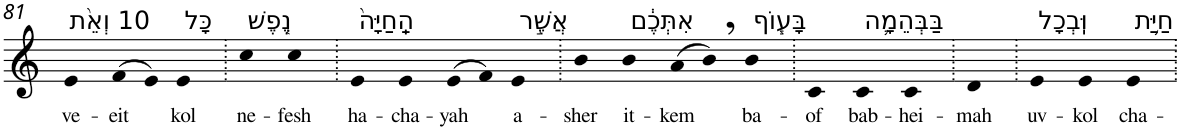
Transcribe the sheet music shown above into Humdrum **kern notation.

**kern	**text
*part1	*part1
*staff1	*staff1
*I"Piano	*
*I'Pno	*
!!LO:PB:g=z
*clefG2	*
*k[]	*
=81	=81
!LO:TX:a:t=10 וְאֵ֨ת	!
!	!LO:LY:b
4e	ve-
!	!LO:LY:b
(>8f	-eit
8e)	.
!LO:TX:a:t=כָּל	!
!	!LO:LY:b
4e	kol
=82.	=82.
!LO:TX:a:t=נֶ֤פֶשׁ	!
!	!LO:LY:b
4cc	ne-
!	!LO:LY:b
4cc	-fesh
=83.	=83.
!LO:TX:a:t=הַֽחַיָּה֙	!
!	!LO:LY:b
4e	ha-
!	!LO:LY:b
4e	-cha-
!	!LO:LY:b
(>8e	-yah
8f)	.
!LO:TX:a:t=אֲשֶׁ֣ר	!
!	!LO:LY:b
4e	a-
=84.	=84.
!	!LO:LY:b
4b	-sher
!LO:TX:a:t=אִתְּכֶ֔ם	!
!	!LO:LY:b
4b	it-
!	!LO:LY:b
(>8a	-kem
8b,)	.
!LO:TX:a:t=בָּע֧וֹף	!
!	!LO:LY:b
4b	ba-
=85.	=85.
!	!LO:LY:b
4c	-of
!LO:TX:a:t=בַּבְּהֵמָ֛ה	!
!	!LO:LY:b
4c	bab-
!	!LO:LY:b
4c	-hei-
=86.	=86.
!	!LO:LY:b
4d	-mah
=87.	=87.
!LO:TX:a:t=וּֽבְכָל	!
!	!LO:LY:b
4e	uv-
!	!LO:LY:b
4e	-kol
!LO:TX:a:t=חַיַּ֥ת	!
!	!LO:LY:b
4e	cha-
=.	=.
*-	*-
